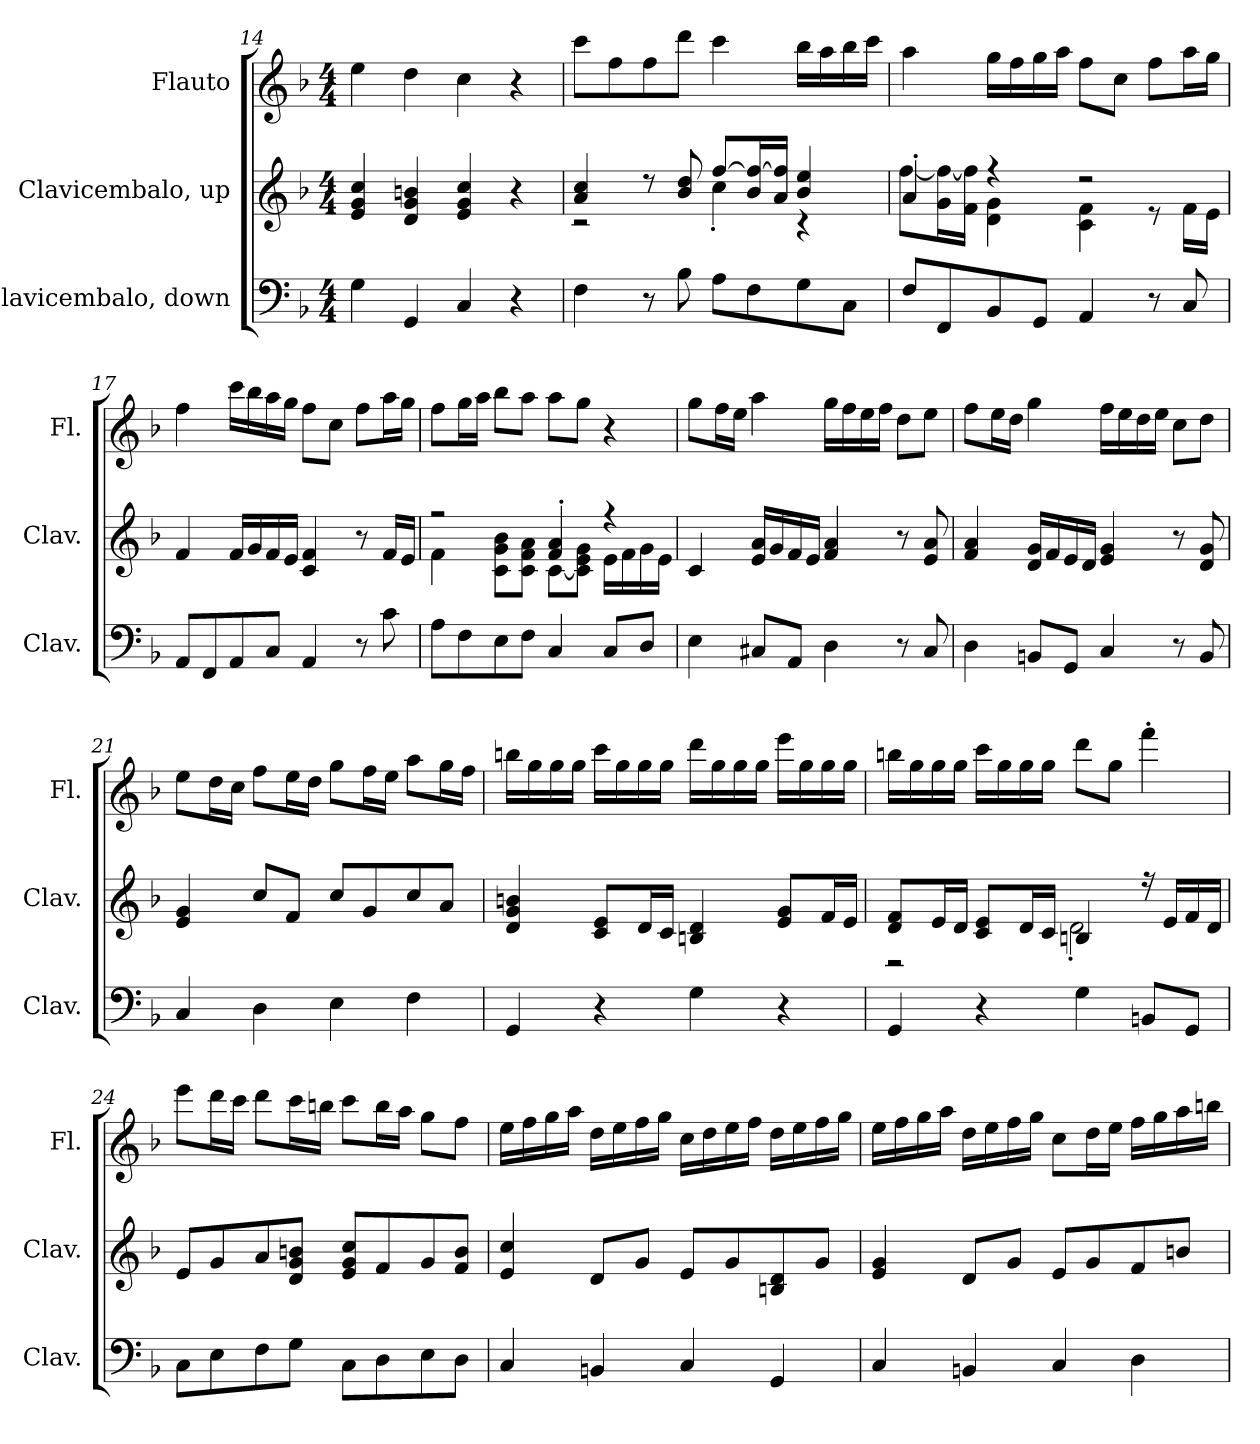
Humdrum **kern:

**kern	**kern	**kern
*part3	*part2	*part1
*staff3	*staff2	*staff1
*I"Clavicembalo, down	*I"Clavicembalo, up	*I"Flauto
*I'Clav.	*I'Clav.	*I'Fl.
*clefF4	*clefG2	*clefG2
*k[b-]	*k[b-]	*k[b-]
*M4/4	*M4/4	*M4/4
=14	=14	=14
4G\	4e/ 4g/ 4cc/	4ee\
4GG/	4d/ 4g/ 4bn/	4dd\
4C/	4e/ 4g/ 4cc/	4cc\
4r	4r	4r
=15	=15	=15
*	*^	*
4F\	4a/ 4cc/	2r	8ccc\L
.	.	.	8ff\
8r	8r	.	8ff\
8B-\	8b-/ 8dd/	.	8ddd\J
8A\L	[8ff/L	4cc'\	4ccc\
8F\	16b-/ 16ff/_L	.	.
.	16a/ 16ff/]JJ	.	.
8G\	4b-/ 4ee/	4r	16bb-\LL
.	.	.	16aa\
8C\J	.	.	16bb-\
.	.	.	16ccc\JJ
!!LO:LB:g=z
=16	=16	=16	=16
8F/L	4a'/	[8ff\L	4aa\
8FF/	.	16g\ 16ff\_L	.
.	.	16f\ 16ff\]JJ	.
8BB-/	4r	4d\ 4g\	16gg\LL
.	.	.	16ff\
8GG/J	.	.	16gg\
.	.	.	16aa\JJ
4AA/	2r	4c\ 4f\	8ff\L
.	.	.	8cc\J
8r	.	8r	8ff\L
8C/	.	16f\LL	16aa\L
.	.	16e\JJ	16gg\JJ
*	*v	*v	*
=17	=17	=17
8AA/L	4f/	4ff\
8FF/	.	.
8AA/	16f/LL	16ccc\LL
.	16g/	16bb-\
8C/J	16f/	16aa\
.	16e/JJ	16gg\JJ
4AA/	4c/ 4f/	8ff\L
.	.	8cc\J
8r	8r	8ff\L
8c\	16f/LL	16aa\L
.	16e/JJ	16gg\JJ
=18	=18	=18
*	*^	*
8A\L	2r	4f\	8ff\L
8F\	.	.	16gg\L
.	.	.	16aa\JJ
8E\	.	8c\ 8g\ 8b-\L	8bb-\L
8F\J	.	8c\ 8f\ 8a\J	8aa\J
4C/	4f/' 4a/'	[8c\L	8aa\L
.	.	8c\] 8e\ 8g\J	8gg\J
8C/L	4r	16e\LL	4r
.	.	16f\	.
8D/J	.	16g\	.
.	.	16e\JJ	.
*	*v	*v	*
!!LO:LB:g=z
=19	=19	=19
4E\	4c/	8gg\L
.	.	16ff\L
.	.	16ee\JJ
8C#X/L	16e/ 16a/LL	4aa\
.	16g/	.
8AA/J	16f/	.
.	16e/JJ	.
4D\	4f/ 4a/	16gg\LL
.	.	16ff\
.	.	16ee\
.	.	16ff\JJ
8r	8r	8dd\L
8C#/	8e/ 8a/	8ee\J
=20	=20	=20
4D\	4f/ 4a/	8ff\L
.	.	16ee\L
.	.	16dd\JJ
8BBn/L	16d/ 16g/LL	4gg\
.	16f/	.
8GG/J	16e/	.
.	16d/JJ	.
4C/	4e/ 4g/	16ff\LL
.	.	16ee\
.	.	16dd\
.	.	16ee\JJ
8r	8r	8cc\L
8BB/	8d/ 8g/	8dd\J
=21	=21	=21
4C/	4e/ 4g/	8ee\L
.	.	16dd\L
.	.	16cc\JJ
4D\	8cc/L	8ff\L
.	8f/J	16ee\L
.	.	16dd\JJ
4E\	8cc/L	8gg\L
.	8g/	16ff\L
.	.	16ee\JJ
4F\	8cc/	8aa\L
.	8a/J	16gg\L
.	.	16ff\JJ
!!LO:PB:g=z
=22	=22	=22
4GG/	4d/ 4g/ 4bn/	16bbn\LL
.	.	16gg\
.	.	16gg\
.	.	16gg\JJ
4r	8c/ 8e/L	16ccc\LL
.	.	16gg\
.	16d/L	16gg\
.	16c/JJ	16gg\JJ
4G\	4Bn/ 4d/	16ddd\LL
.	.	16gg\
.	.	16gg\
.	.	16gg\JJ
4r	8e/ 8g/L	16eee\LL
.	.	16gg\
.	16f/L	16gg\
.	16e/JJ	16gg\JJ
=23	=23	=23
*	*^	*
4GG/	8d/ 8f/L	2r	16bbn\LL
.	.	.	16gg\
.	16e/L	.	16gg\
.	16d/JJ	.	16gg\JJ
4r	8c/ 8e/L	.	16ccc\LL
.	.	.	16gg\
.	16d/L	.	16gg\
.	16c/JJ	.	16gg\JJ
4G\	4Bn/	2d'\	8ddd\L
.	.	.	8gg\J
8BBn/L	16r	.	4fff'\
.	16e/LL	.	.
8GG/J	16f/	.	.
.	16d/JJ	.	.
*	*v	*v	*
!!LO:LB:g=z
=24	=24	=24
8C\L	8e/L	8eee\L
8E\	8g/	16ddd\L
.	.	16ccc\JJ
8F\	8a/	8ddd\L
8G\J	8d/ 8g/ 8bn/J	16ccc\L
.	.	16bbn\JJ
8C\L	8e/ 8g/ 8cc/L	8ccc\L
8D\	8f/	16bb\L
.	.	16aa\JJ
8E\	8g/	8gg\L
8D\J	8f/ 8b/J	8ff\J
=25	=25	=25
4C/	4e/ 4cc/	16ee\LL
.	.	16ff\
.	.	16gg\
.	.	16aa\JJ
4BBn/	8d/L	16dd\LL
.	.	16ee\
.	8g/J	16ff\
.	.	16gg\JJ
4C/	8e/L	16cc\LL
.	.	16dd\
.	8g/	16ee\
.	.	16ff\JJ
4GG/	8Bn/ 8d/	16dd\LL
.	.	16ee\
.	8g/J	16ff\
.	.	16gg\JJ
!!LO:LB:g=z
=26	=26	=26
4C/	4e/ 4g/	16ee\LL
.	.	16ff\
.	.	16gg\
.	.	16aa\JJ
4BBn/	8d/L	16dd\LL
.	.	16ee\
.	8g/J	16ff\
.	.	16gg\JJ
4C/	8e/L	8cc\L
.	8g/	16dd\L
.	.	16ee\JJ
4D\	8f/	16ff\LL
.	.	16gg\
.	8bn/J	16aa\
.	.	16bbn\JJ
=	=	=
*-	*-	*-
